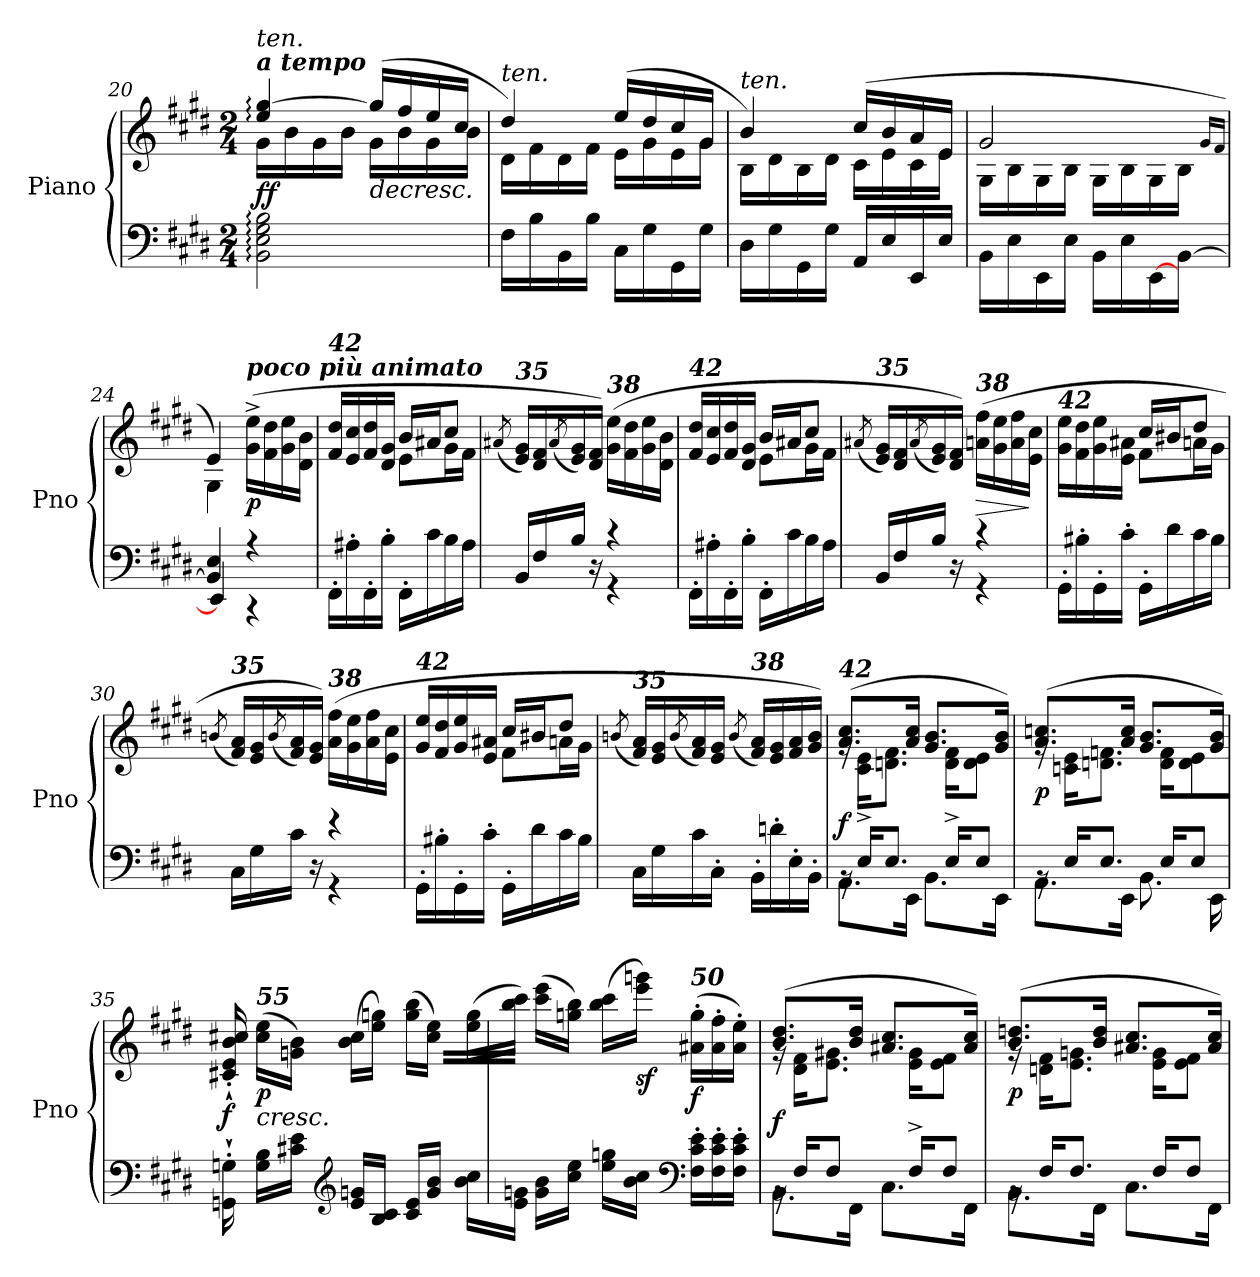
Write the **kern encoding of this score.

**kern	**kern	**dynam
*part1	*part1	*part1
*staff2	*staff1	*staff1/2
*I"Piano	*	*
*I'Pno	*	*
*clefF4	*clefG2	*
*k[f#c#g#d#]	*k[f#c#g#d#]	*
*M2/4	*M2/4	*
=20	=20	=20
*	*^	*
!	!LO:TX:a:Bi:t=a tempo	!	!
!	!LO:TX:a:i:t=ten.	!	!
!	!	!	!LO:DY:b
2BB\: 2E\: 2G#\: 2B\:	4ee/: [4gg#/:	16g#\LL	ff
.	.	16b\	.
.	.	16g#\	.
.	.	16b\JJ	.
!	!	!	!LO:HP:b
.	(16gg#/LL]	16g#\LL	>
.	16ff#/	16b\	.
.	16ee/	16g#\	.
.	16cc#/JJ	16b\JJ	.
!!LO:LB:g=z	!!
=21	=21	=21	=21
!	!LO:TX:a:i:t=ten.	!	!
!	!	!	!LO:DY:b
16F#\LL	4dd#/)	16d#\LL	other-dynamics
16B\	.	16f#\	.
16BB\	.	16d#\	.
16B\JJ	.	16f#\JJ	.
16C#\LL	(16ee/LL	16e\LL	.
16G#\	16dd#/	16g#\	.
16GG#\	16cc#/	16e\	.
16G#\JJ	16g#/JJ	16g#\JJ	.
=22	=22	=22	=22
!	!LO:TX:a:i:t=ten.	!	!
16D#\LL	4b/)	16B\LL	.
16G#\	.	16d#\	.
16GG#\	.	16B\	.
16G#\JJ	.	16d#\JJ	.
!	!	!	!LO:DY:b
16AA/LL	(16cc#/LL	16c#\LL	other-dynamics
16E/	16b/	16e\	.
16EE/	16a/	16c#\	.
16E/JJ	16e/JJ	16e\JJ	.
=23	=23	=23	=23
16BB\LL	2g#/	16G#\LL	.
16E\	.	16B\	.
16EE\	.	16G#\	.
16E\JJ	.	16B\JJ	.
16BB\LL	.	16G#\LL	.
16E\	.	16B\	.
[16EE\	.	16G#\	.
[16BB\JJ	.	16B\JJ	.
.	16qg#/LL	.	.
.	16qf#/JJ	.	.
=24	=24	=24	=24
*^	*	*	*
4BB/] 4E/	4EE/]	4e/)	4G#\	.
!	!	!LO:TX:a:Bi:t=poco più animato	!	!
!	!	!	!	!LO:DY:b
4r	4r	(>16g#\^ 16ee\^LL	4ryy	p
.	.	16f#\ 16dd#\	.	.
.	.	16g#\ 16ee\	.	.
.	.	16d#\ 16b\JJ	.	.
*v	*v	*	*	*
!!LO:LB:g=z	!!
=25	=25	=25	=25
!	!LO:TX:a:Bi:t=42	!	!
16FF#'\LL	16f#/ 16dd#/LL	4ryy	.
16A#X'\	16e/ 16cc#/	.	.
16FF#'\	16f#/ 16dd#/	.	.
16B'\JJ	16d#/ 16g#/JJ	.	.
16FF#'\LL	16b/LL	8e\L	.
16c#\	16a#X/J	.	.
16B\	8cc#/J	16g#\L	.
16A#\JJ	.	16f#\JJ	.
*	*v	*v	*
=26	=26	=26
.	(8qa#X/	.
*^	*	*
!	!	!LO:TX:a:Bi:t=35	!
16BB/LL	4ryy	16e/ 16g#/LL)	.
16F#/	.	16d#/ 16f#/	.
*	*	*MM38	*
.	.	(8qa#/	.
16B/JJ	.	16e/ 16g#/)	.
16r	.	16d#/ 16f#/JJ)	.
!	!	!LO:TX:a:Bi:t=38	!
4r	4r	(>16g#\ 16ee\LL	.
.	.	16f#\ 16dd#\	.
.	.	16g#\ 16ee\	.
.	.	16d#\ 16b\JJ	.
*v	*v	*	*
=27	=27	=27
*	*^	*
!	!LO:TX:a:Bi:t=42	!	!
16FF#'\LL	16f#/ 16dd#/LL	4ryy	.
16A#X'\	16e/ 16cc#/	.	.
16FF#'\	16f#/ 16dd#/	.	.
16B'\JJ	16d#/ 16g#/JJ	.	.
16FF#'\LL	16b/LL	8e\L	.
16c#\	16a#X/J	.	.
16B\	8cc#/J	16g#\L	.
16A#\JJ	.	16f#\JJ	.
*	*v	*v	*
=28	=28	=28
.	(8qa#X/	.
*^	*	*
!	!	!LO:TX:a:Bi:t=35	!
16BB/LL	4ryy	16e/ 16g#/LL)	.
16F#/	.	16d#/ 16f#/	.
.	.	(8qa#/	.
16B/JJ	.	16e/ 16g#/)	.
16r	.	16d#/ 16f#/JJ)	.
!	!	!LO:TX:a:Bi:t=38	!
!	!	!	!LO:HP:b
4r	4r	(>16an\ 16ff#\LL	>
.	.	16g#\ 16ee\	.
.	.	16a\ 16ff#\	.
.	.	16e\ 16cc#\JJ	]
*v	*v	*	*
!!LO:LB:g=z
=29	=29	=29
*	*^	*
!	!LO:TX:a:Bi:t=42	!	!
16GG#'\LL	16g#\ 16ee\LL	4ryy	.
16B#X'\	16f#\ 16dd#\	.	.
16GG#'\	16g#\ 16ee\	.	.
16c#'\JJ	16e\ 16a#X\JJ	.	.
16GG#'\LL	16cc#/LL	8f#\L	.
16d#\	16b#X/J	.	.
16c#\	8dd#/J	16an\L	.
16B#\JJ	.	16g#\JJ	.
*	*v	*v	*
=30	=30	=30
.	(>8qbn/	.
*^	*	*
!	!	!LO:TX:a:Bi:t=35	!
16C#\LL	4ryy	16f#/ 16a/LL)	.
16G#\	.	16e/ 16g#/	.
.	.	(>8qb/	.
16c#\JJ	.	16f#/ 16a/)	.
16r	.	16e/ 16g#/JJ)	]
!	!	!LO:TX:a:Bi:t=38	!
4r	4r	(16a\ 16ff#\LL	.
.	.	16g#\ 16ee\	.
.	.	16a\ 16ff#\	.
.	.	16e\ 16cc#\JJ	.
*v	*v	*	*
=31	=31	=31
*	*^	*
!	!LO:TX:a:Bi:t=42	!	!
16GG#'\LL	16g#/ 16ee/LL	4ryy	.
16B#X'\	16f#/ 16dd#/	.	.
16GG#'\	16g#/ 16ee/	.	.
16c#'\JJ	16e/ 16a#X/JJ	.	.
16GG#'\LL	16cc#/LL	8f#\L	.
16d#\	16b#X/J	.	.
16c#\	8dd#/J	16an\L	.
16B#\JJ	.	16g#\JJ	.
*	*v	*v	*
!!LO:LB:g=z
=32	=32	=32
.	(>8qbn/	.
!	!LO:TX:a:Bi:t=35	!
16C#\LL	16f#/ 16a/LL)	.
16G#\	16e/ 16g#/	.
.	(>8qb/	.
16c#\	16f#/ 16a/)	.
16C#'\JJ	16e/ 16g#/JJ	.
.	(>8qb/	.
!	!LO:TX:a:Bi:t=38	!
!	!	!LO:DY:b
16BB'\LL	16f#/ 16a/LL)	other-dynamics
16dn'\	16e/ 16g#/	.
16E'\	16f#/ 16a/	.
16BB'\JJ	16g#/ 16b/JJ)	.
=33	=33	=33
*^	*^	*
!	!	!LO:TX:a:Bi:t=42	!	!
!	!	!	!	!LO:DY:b
16rBB	8.AA\L	(8.a/ 8.cc#/L	16rg	f
16E^/KL	.	.	16c#\ 16e\KL	.
8.E/J	.	.	8.dn\ 8.f#\J	.
.	16EE\Jk	16a/ 16cc#/Jk	.	.
.	8.BB\L	8.g#/ 8.b/L	.	.
16E^/KL	.	.	16d\ 16f#\KL	.
8E/J	.	.	8d\ 8e\J	.
.	16EE\Jk	16g#/ 16b/Jk)	.	.
=34	=34	=34	=34	=34
!	!	!	!	!LO:DY:b
16rBB	8.AA\L	(8.a/ 8.ccn/L	16rg	p
16E/KL	.	.	16cn\ 16e\KL	.
8.E/J	.	.	8.dn\ 8.fn\J	.
.	16EE\Jk	16a/ 16cc/Jk	.	.
.	8.BB\	8.g#/ 8.b/L	.	.
16E/KL	.	.	16d\ 16f\KL	.
8E/J	.	.	8d\ 8e\	.
.	16EE\	16g#/ 16b/Jk)	.	.
!!LO:PB:g=z	!!
=35	=35	=35	=35	=35
!	!	!	!	!LO:DY:b
16GGn\`' 16Gn\`'	4..ryy	16c#X/`' 16e/`' 16b/`' 16cc#X/`'	4..ryy	f
!	!	!LO:TX:a:Bi:t=55	!	!
!	!	!	!	!LO:HP:b
!	!	!	!	!LO:DY:n=1:b
16G\ 16B\LL	.	(>16cc#\ 16ee\LL	.	< p
16c#X\ 16e\JJ	.	16gn\ 16b\JJ)	.	.
*clefG2	*	*	*	*
16e/ 16gn/LL	.	(>16b\ 16cc#\LL	.	.
16B/ 16c#/JJ	.	16ee\ 16ggn\JJ)	.	.
16c#/ 16e/LL	.	(>16gg\ 16bb\LL	.	.
16g/ 16b/JJ	.	16cc#\ 16ee\JJ)	.	.
16ryy	16b\ 16cc#\LL	16ryy	(>16ee\ 16gg\L	.
=36	=36	=36	=36	=36
16ryy	16e\ 16gn\JJ	16ryy	16bb\ 16ccc#\JJ)	.
16g\ 16b\LL	4..ryy	(>16ccc#\ 16eee\LL	4..ryy	.
16cc#\ 16ee\JJ	.	16ggn\ 16bb\JJ)	.	.
16ee\ 16ggn\LL	.	(>16bb\ 16ccc#\LL	.	.
!	!	!	!	!LO:DY:b
16b\ 16cc#\JJ	.	16eee\ 16gggn\JJ)	.	sf
*clefF4	*	*	*	*
!	!	!LO:TX:a:Bi:t=50	!	!
!	!	!	!	!LO:DY:b
16F#\' 16c#\' 16e\'LL	.	(>16a#X\' 16gg\'LL	.	f
16F#\' 16c#\' 16e\'	.	16a#\' 16ff#\'	.	.
16F#\' 16c#\' 16e\'JJ	.	16a#\' 16ee\'JJ)	.	[
=37	=37	=37	=37	=37
!	!	!	!	!LO:DY:b
16rBB	8.BB\L	(8.b/ 8.dd#/L	16rg	f
16F#/KL	.	.	16d#\ 16f#\KL	.
8F#/J	.	.	8.e\ 8.g#X\J	.
.	16FF#\Jk	16b/ 16dd#/Jk	.	.
16F#/yy	8.C#\L	8.a#X/ 8.cc#/L	.	.
16F#^/KL	.	.	16e\ 16g#\KL	.
8F#/J	.	.	8e\ 8f#\J	.
.	16FF#\Jk	16a#/ 16cc#/Jk)	.	.
!!LO:LB:g=z	!!
=38	=38	=38	=38	=38
!	!	!	!	!LO:DY:b
16rBB	8.BB\L	(8.b/ 8.ddn/L	16rg	p
16F#/KL	.	.	16dn\ 16f#\KL	.
8.F#/J	.	.	8.e\ 8.gn\J	.
.	16FF#\Jk	16b/ 16dd/Jk	.	.
.	8.C#\L	8.a#X/ 8.cc#/L	.	.
16F#/KL	.	.	16e\ 16g\KL	.
8F#/J	.	.	8e\ 8f#\J	.
.	16FF#\Jk	16a#/ 16cc#/Jk)	.	.
*v	*v	*	*	*
*	*v	*v	*
=	=	=
*-	*-	*-
